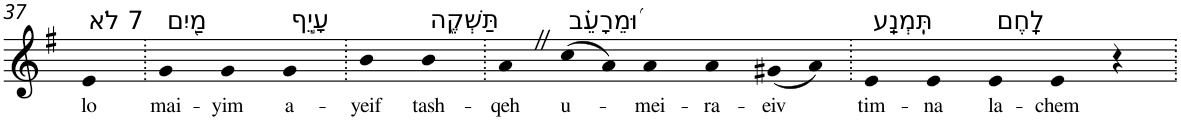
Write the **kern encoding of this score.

**kern	**text
*part1	*part1
*staff1	*staff1
*I"Piano	*
*I'Pno	*
!!LO:PB:g=z
*clefG2	*
*k[f#]	*
*G:	*
=37	=37
!LO:TX:a:t=7 לֹא	!
!	!LO:LY:b
4e	lo
=38.	=38.
!LO:TX:a:t=מַ֭יִם	!
!	!LO:LY:b
4g	mai-
!	!LO:LY:b
4g	-yim
!LO:TX:a:t=עָיֵ֣ף	!
!	!LO:LY:b
4g	a-
=39.	=39.
!	!LO:LY:b
4b	-yeif
!LO:TX:a:t=תַּשְׁקֶ֑ה	!
!	!LO:LY:b
4b	tash-
=40.	=40.
!	!LO:LY:b
4aZ	-qeh
!LO:TX:a:t=וּ֝מֵרָעֵ֗ב	!
!	!LO:LY:b
(8cc	u-
8a)	.
!	!LO:LY:b
4a	-mei-
!	!LO:LY:b
4a	-ra-
!	!LO:LY:b
(8g#X	-eiv
8a)	.
=41.	=41.
!LO:TX:a:t=תִּֽמְנַֽע	!
!	!LO:LY:b
4e	tim-
!	!LO:LY:b
4e	-na
!LO:TX:a:t=לָֽחֶם	!
!	!LO:LY:b
4e	la-
!	!LO:LY:b
4e	-chem
4r	.
=.	=.
*-	*-
